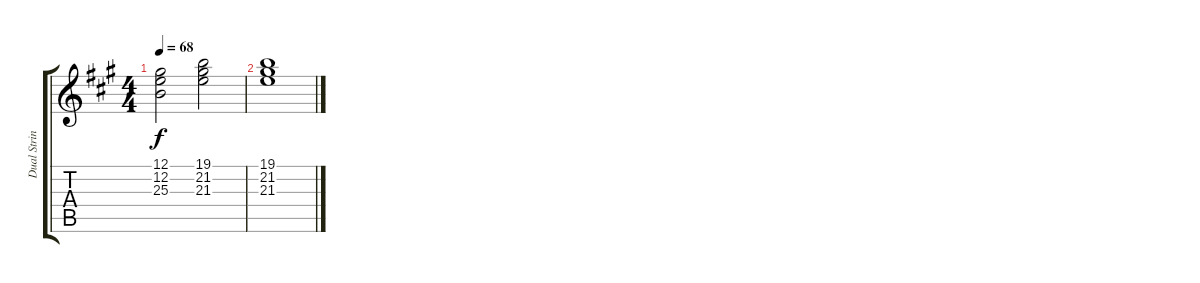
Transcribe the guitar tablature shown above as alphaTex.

\track ("Dual Strings (Warm)" "Dual Strin") {instrument pad2warm}
\staff {score tabs}
\tuning (E4 B3 G3 D3 A2 E2) {hide}
\ts (4 4)
\tempo 68
\clef g2
\ks a
(12.1 12.2 25.3).2{dy f volume 16 instrument stringensemble1} (19.1 21.2 21.3).2 |
(19.1 21.2 21.3).1{volume 16}
